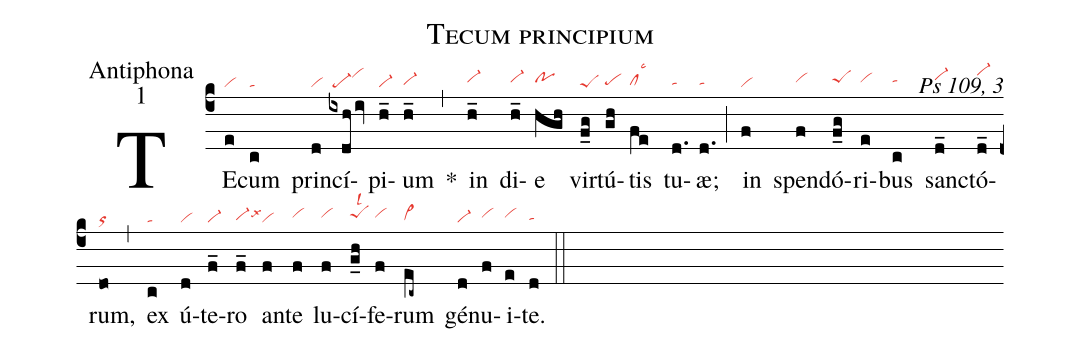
name:Tecum principium;
office-part:Antiphona;
mode: 1;
commentary:Ps 109, 3;
nabc-lines:1;
%%
(c4)
TE(e|vi)cum(c|ta) prin(d|vi)cí(ixdh/iv|/pe-vihj)pi(h_|vi-)um(h_|vi-hg) *(,)
in(h_|vi-hh) di(h_|vi-hh)e(hgh|pohh) vir(f_g|peS)tú(gh|pehg)tis(fe|clhglsc3) tu(d.|tahg)æ;(d.|tahg) (;)
in(f|vi) spen(f|vihh)dó(f_g|peShh)ri(e|vihh)bus(c|tahh) sanc(d_|vi-hi)tó(d_|vi-hk)rum,(do|or) (,)
ex(c|ta) ú(d|vi)te(f_|vi-)ro(f_|vi-hglsx6) an(f|vi)te(f|vihh) lu(f|vihh)cí(g_h|peShhlsl2)fe(f|vihh)rum(ec~|vi>hg) gé(d|vi-)nu(f|vihh)i(e|vihh)te.(d|tahg) (::)
